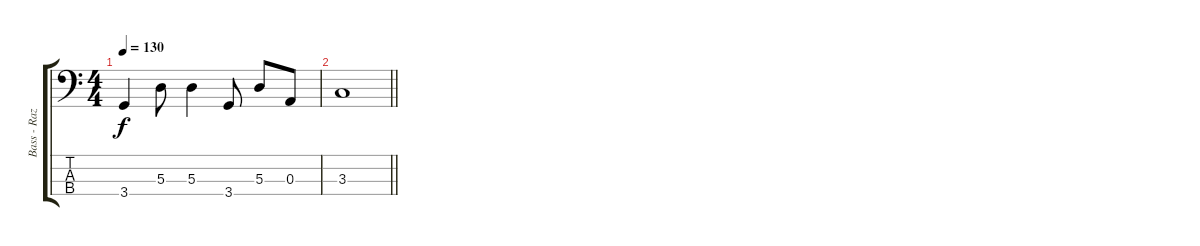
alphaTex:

\track ("Bass - Razi" "Bass - Raz") {instrument electricbasspick}
\staff {score tabs}
\tuning (G2 D2 A1 E1) {hide}
\ts (4 4)
\tempo 130
\clef f4
\ks c
3.4.4{dy f} 5.3.8 5.3.4 3.4.8 5.3.8 0.3.8 |
\barLineRight lightlight
3.3.1
